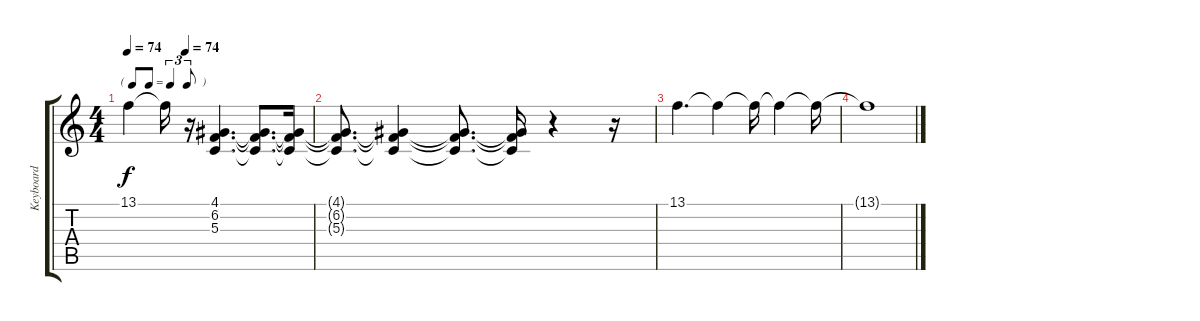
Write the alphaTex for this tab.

\track ("Keyboard" "Keyboard") {instrument choiraahs}
\staff {score tabs}
\tuning (E4 B3 G3 D3 A2 E2) {hide}
\ts (4 4)
\tf triplet8th
\tempo 74
\tempo (74 0.3125)
\clef g2
\ks c
13.1{t}.4{dy f} 13.1{t}.16 r.16 (4.1 6.2 5.3).4{d volume 7} (4.1{t} 6.2{t} 5.3{t}).8{d volume 7} (4.1{t} 6.2{t} 5.3{t}).16{volume 7} |
(4.1{t} 6.2{t} 5.3{t}).8{d} (4.1{t} 6.2{t} 5.3{t}).4{volume 6} (4.1{t} 6.2{t} 5.3{t}).8{d} (4.1{t} 6.2{t} 5.3{t}).16{volume 6} r.4 r.16 |
13.1.4{d} 13.1{t}.4{volume 6} 13.1{t}.16 13.1{t}.4{volume 5} 13.1{t}.16 |
13.1{t}.1{volume 5}
